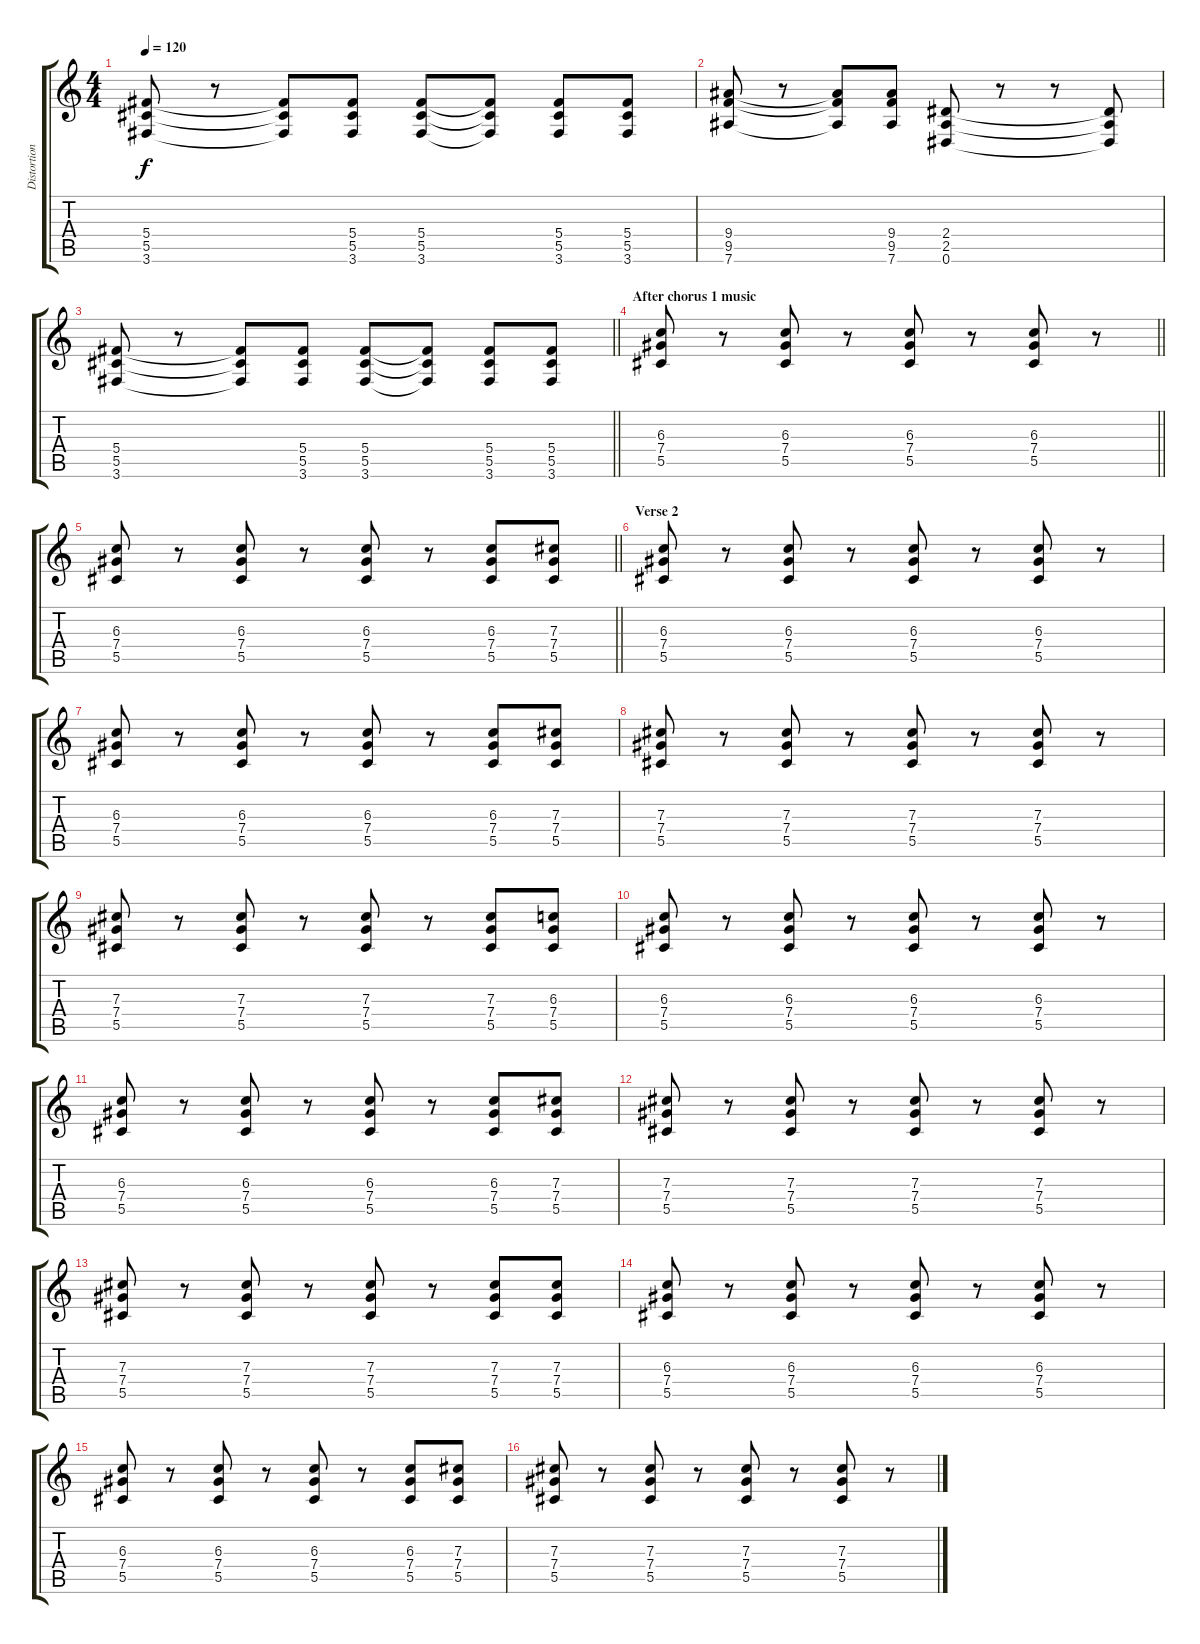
\track ("Distortion" "Distortion") {instrument distortionguitar}
\staff {score tabs}
\tuning (Eb4 Bb3 Gb3 Db3 Ab2 Eb2) {hide}
\ts (4 4)
\tempo 120
\clef g2
\ks c
(5.4 5.5 3.6).8{dy f} r.8 (5.4{t} 5.5{t} 3.6{t}).8 (5.4 5.5 3.6).8 (5.4 5.5 3.6).8 (5.4{t} 5.5{t} 3.6{t}).8 (5.4 5.5 3.6).8 (5.4 5.5 3.6).8 |
(9.4 9.5 7.6).8 r.8 (9.4{t} 9.5{t} 7.6{t}).8 (9.4 9.5 7.6).8 (2.4 2.5 0.6).8 r.8 r.8 (2.4{t} 2.5{t} 0.6{t}).8 |
\barLineRight lightlight
(5.4 5.5 3.6).8 r.8 (5.4{t} 5.5{t} 3.6{t}).8 (5.4 5.5 3.6).8 (5.4 5.5 3.6).8 (5.4{t} 5.5{t} 3.6{t}).8 (5.4 5.5 3.6).8 (5.4 5.5 3.6).8 |
\section ("" "After chorus 1 music")
\barLineRight lightlight
(6.3 7.4 5.5).8 r.8 (6.3 7.4 5.5).8 r.8 (6.3 7.4 5.5).8 r.8 (6.3 7.4 5.5).8 r.8 |
\barLineRight lightlight
(6.3 7.4 5.5).8 r.8 (6.3 7.4 5.5).8 r.8 (6.3 7.4 5.5).8 r.8 (6.3 7.4 5.5).8 (7.3 7.4 5.5).8 |
\section ("" "Verse 2")
(6.3 7.4 5.5).8 r.8 (6.3 7.4 5.5).8 r.8 (6.3 7.4 5.5).8 r.8 (6.3 7.4 5.5).8 r.8 |
(6.3 7.4 5.5).8 r.8 (6.3 7.4 5.5).8 r.8 (6.3 7.4 5.5).8 r.8 (6.3 7.4 5.5).8 (7.3 7.4 5.5).8 |
(7.3 7.4 5.5).8 r.8 (7.3 7.4 5.5).8 r.8 (7.3 7.4 5.5).8 r.8 (7.3 7.4 5.5).8 r.8 |
(7.3 7.4 5.5).8 r.8 (7.3 7.4 5.5).8 r.8 (7.3 7.4 5.5).8 r.8 (7.3 7.4 5.5).8 (6.3 7.4 5.5).8 |
(6.3 7.4 5.5).8 r.8 (6.3 7.4 5.5).8 r.8 (6.3 7.4 5.5).8 r.8 (6.3 7.4 5.5).8 r.8 |
(6.3 7.4 5.5).8 r.8 (6.3 7.4 5.5).8 r.8 (6.3 7.4 5.5).8 r.8 (6.3 7.4 5.5).8 (7.3 7.4 5.5).8 |
(7.3 7.4 5.5).8 r.8 (7.3 7.4 5.5).8 r.8 (7.3 7.4 5.5).8 r.8 (7.3 7.4 5.5).8 r.8 |
(7.3 7.4 5.5).8 r.8 (7.3 7.4 5.5).8 r.8 (7.3 7.4 5.5).8 r.8 (7.3 7.4 5.5).8 (7.3 7.4 5.5).8 |
(6.3 7.4 5.5).8 r.8 (6.3 7.4 5.5).8 r.8 (6.3 7.4 5.5).8 r.8 (6.3 7.4 5.5).8 r.8 |
(6.3 7.4 5.5).8 r.8 (6.3 7.4 5.5).8 r.8 (6.3 7.4 5.5).8 r.8 (6.3 7.4 5.5).8 (7.3 7.4 5.5).8 |
(7.3 7.4 5.5).8 r.8 (7.3 7.4 5.5).8 r.8 (7.3 7.4 5.5).8 r.8 (7.3 7.4 5.5).8 r.8
